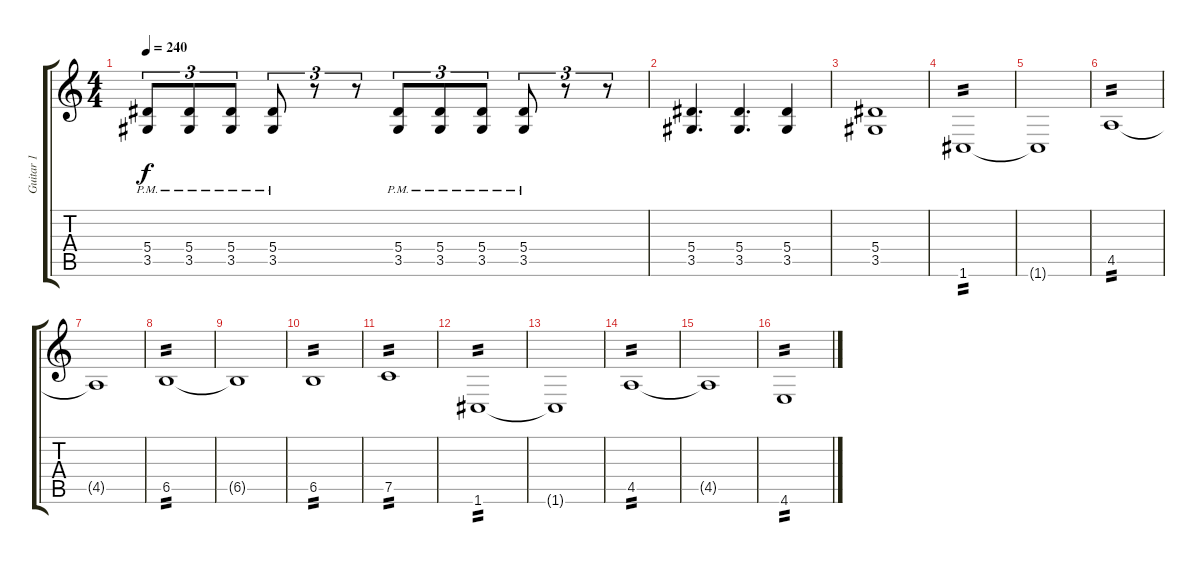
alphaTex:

\track ("Guitar 1" "Guitar 1") {instrument distortionguitar}
\staff {score tabs}
\tuning (C4 G3 Eb3 Bb2 F2 C2) {hide}
\ts (4 4)
\tempo 240
\clef g2
\ks c
(5.4{pm} 3.5{pm}).8{tu (3 2) dy f} (5.4{pm} 3.5{pm}).8{tu (3 2)} (5.4{pm} 3.5{pm}).8{tu (3 2)} (5.4{pm} 3.5{pm}).8{tu (3 2)} r.8{tu (3 2)} r.8{tu (3 2)} (5.4{pm} 3.5{pm}).8{tu (3 2)} (5.4{pm} 3.5{pm}).8{tu (3 2)} (5.4{pm} 3.5{pm}).8{tu (3 2)} (5.4{pm} 3.5{pm}).8{tu (3 2)} r.8{tu (3 2)} r.8{tu (3 2)} |
(5.4 3.5).4{d} (5.4 3.5).4{d} (5.4 3.5).4 |
(5.4 3.5).1 |
1.6.1{tp 2} |
1.6{t}.1 |
4.5.1{tp 2} |
4.5{t}.1 |
6.5.1{tp 2} |
6.5{t}.1 |
6.5.1{tp 2} |
7.5.1{tp 2} |
1.6.1{tp 2} |
1.6{t}.1 |
4.5.1{tp 2} |
4.5{t}.1 |
4.6.1{tp 2}
